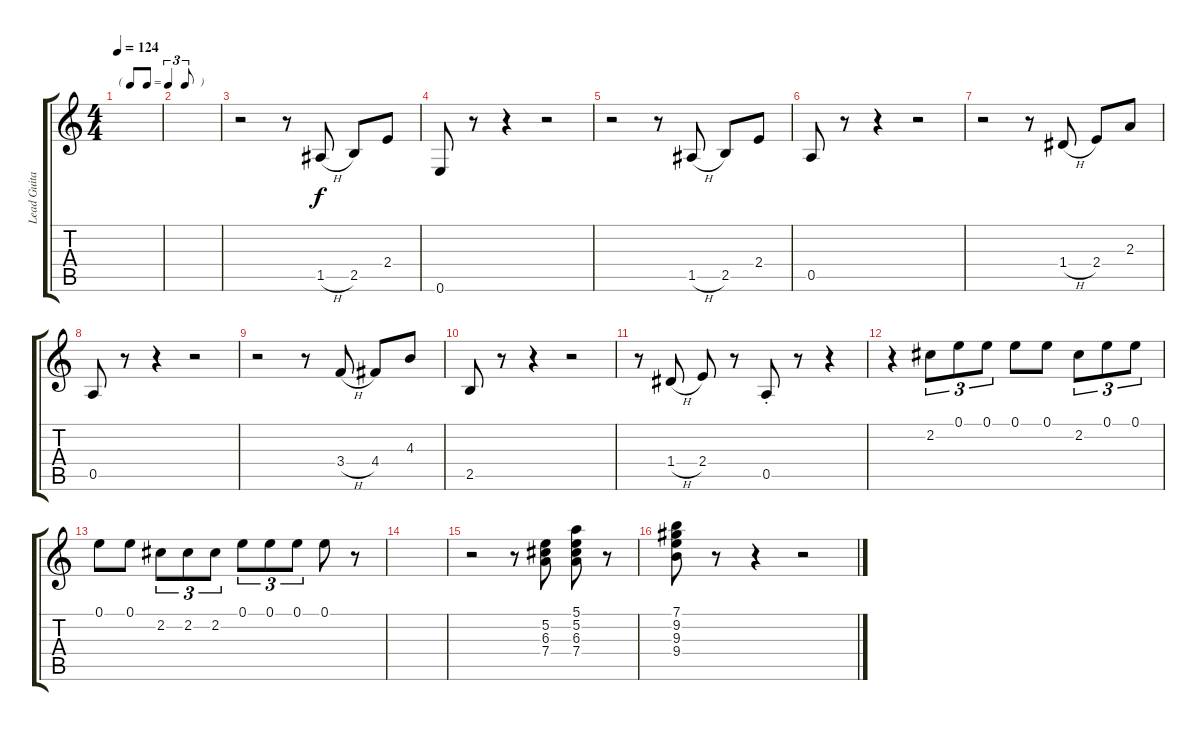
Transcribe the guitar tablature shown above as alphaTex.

\track ("Lead Guitar" "Lead Guita") {instrument electricguitarjazz}
\staff {score tabs}
\tuning (E4 B3 G3 D3 A2 E2) {hide}
\ts (4 4)
\tf triplet8th
\tempo 124
\clef g2
\ks c
|
|
r.2 r.8 1.5{h}.8 2.5.8 2.4.8 |
0.6.8 r.8 r.4 r.2 |
r.2 r.8 1.5{h}.8 2.5.8 2.4.8 |
0.5.8 r.8 r.4 r.2 |
r.2 r.8 1.4{h}.8 2.4.8 2.3.8 |
0.5.8 r.8 r.4 r.2 |
r.2 r.8 3.4{h}.8 4.4.8 4.3.8 |
2.5.8 r.8 r.4 r.2 |
r.8 1.4{h}.8 2.4.8 r.8 0.5{st}.8 r.8 r.4 |
r.4 2.2.8{tu (3 2)} 0.1.8{tu (3 2)} 0.1.8{tu (3 2)} 0.1.8 0.1.8 2.2.8{tu (3 2)} 0.1.8{tu (3 2)} 0.1.8{tu (3 2)} |
0.1.8 0.1.8 2.2.8{tu (3 2)} 2.2.8{tu (3 2)} 2.2.8{tu (3 2)} 0.1.8{tu (3 2)} 0.1.8{tu (3 2)} 0.1.8{tu (3 2)} 0.1.8 r.8 |
|
r.2 r.8 (5.2 6.3 7.4).8 (5.1 5.2 6.3 7.4).8 r.8 |
(7.1 9.2 9.3 9.4).8 r.8 r.4 r.2
